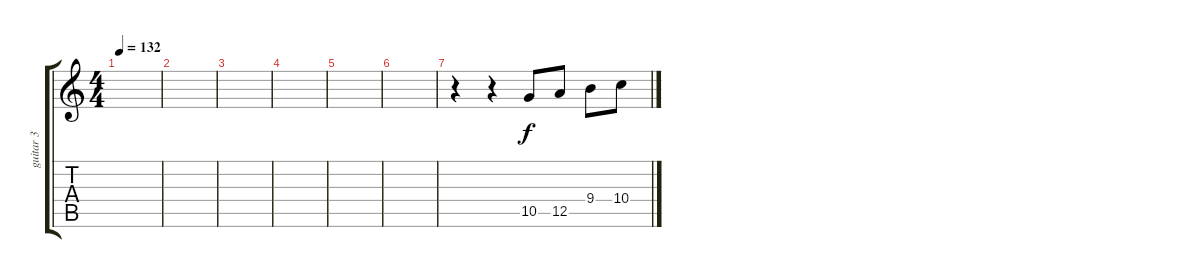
\track ("guitar 3" "guitar 3") {instrument electricguitarjazz}
\staff {score tabs}
\tuning (E4 B3 G3 D3 A2 E2) {hide}
\ts (4 4)
\tempo 132
\clef g2
\ks c
|
|
|
|
|
|
r.4 r.4 10.5.8 12.5.8 9.4.8 10.4.8
